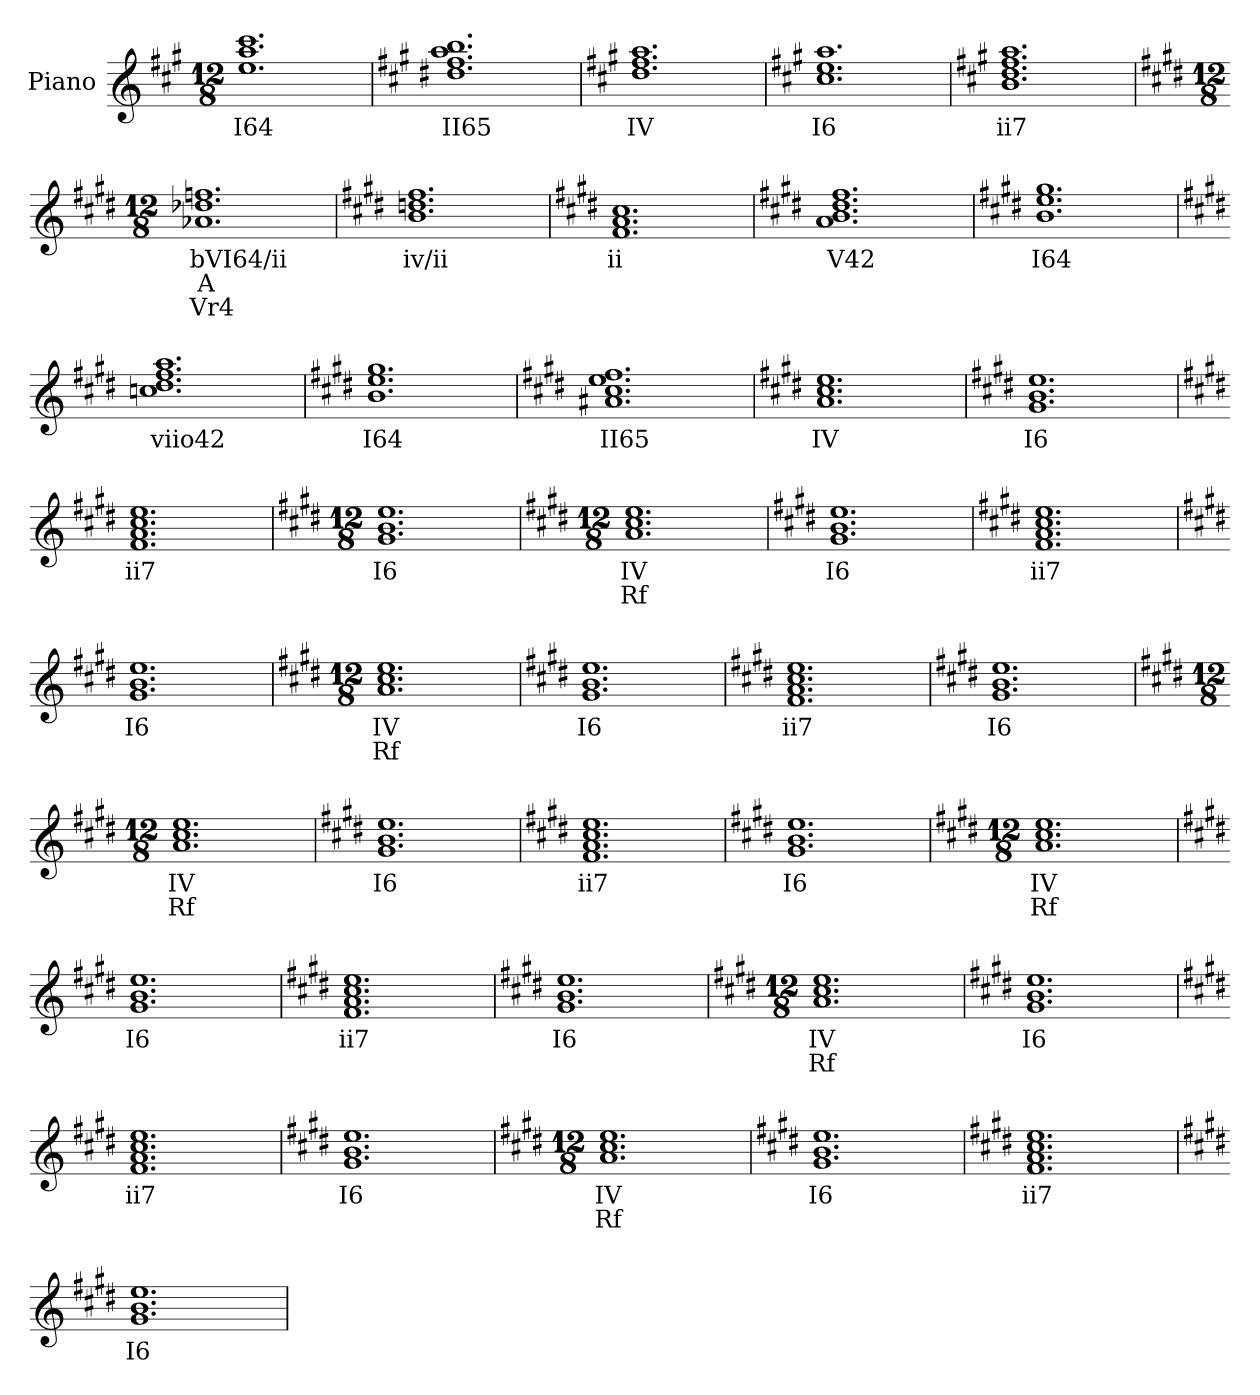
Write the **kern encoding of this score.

**kern	**text	**text	**text
*part1	*part1	*part1	*part1
*staff1	*staff1	*staff1	*staff1
*I"Piano	*	*	*
*I'Pno	*	*	*
*k[f#c#g#]	*	*	*
*A:	*	*	*
*M12/8	*	*	*
=	=	=	=
1.ee 1.aa 1.ccc#	I64	.	.
=	=	=	=
*k[f#c#g#]	*	*	*
*A:	*	*	*
1.dd#X 1.ff# 1.aa 1.bb	II65	.	.
=	=	=	=
*k[f#c#g#]	*	*	*
*A:	*	*	*
1.dd 1.ff# 1.aa	IV	.	.
=	=	=	=
*k[f#c#g#]	*	*	*
*A:	*	*	*
1.cc# 1.ee 1.aa	I6	.	.
=	=	=	=
*k[f#c#g#]	*	*	*
*A:	*	*	*
1.b 1.dd 1.ff# 1.aa	ii7	.	.
=	=	=	=
*k[f#c#g#d#]	*	*	*
*E:	*	*	*
*M12/8	*	*	*
1.a-X 1.dd-X 1.ffn	bVI64/ii	A	Vr4
=	=	=	=
*k[f#c#g#d#]	*	*	*
*E:	*	*	*
1.b 1.ddn 1.ff#	iv/ii	.	.
=	=	=	=
*k[f#c#g#d#]	*	*	*
*E:	*	*	*
1.f# 1.a 1.cc#	ii	.	.
=	=	=	=
*k[f#c#g#d#]	*	*	*
*E:	*	*	*
1.a 1.b 1.dd# 1.ff#	V42	.	.
=	=	=	=
*k[f#c#g#d#]	*	*	*
*E:	*	*	*
1.b 1.ee 1.gg#	I64	.	.
=	=	=	=
*k[f#c#g#d#]	*	*	*
*E:	*	*	*
1.ccn 1.dd# 1.ff# 1.aa	viio42	.	.
=	=	=	=
*k[f#c#g#d#]	*	*	*
*E:	*	*	*
1.b 1.ee 1.gg#	I64	.	.
=	=	=	=
*k[f#c#g#d#]	*	*	*
*E:	*	*	*
1.a#X 1.cc# 1.ee 1.ff#	II65	.	.
=	=	=	=
*k[f#c#g#d#]	*	*	*
*E:	*	*	*
1.a 1.cc# 1.ee	IV	.	.
=	=	=	=
*k[f#c#g#d#]	*	*	*
*E:	*	*	*
1.g# 1.b 1.ee	I6	.	.
=	=	=	=
*k[f#c#g#d#]	*	*	*
*E:	*	*	*
1.f# 1.a 1.cc# 1.ee	ii7	.	.
=	=	=	=
*k[f#c#g#d#]	*	*	*
*E:	*	*	*
*M12/8	*	*	*
1.g# 1.b 1.ee	I6	.	.
=	=	=	=
*k[f#c#g#d#]	*	*	*
*E:	*	*	*
*M12/8	*	*	*
1.a 1.cc# 1.ee	IV	Rf	.
=	=	=	=
*k[f#c#g#d#]	*	*	*
*E:	*	*	*
1.g# 1.b 1.ee	I6	.	.
=	=	=	=
*k[f#c#g#d#]	*	*	*
*E:	*	*	*
1.f# 1.a 1.cc# 1.ee	ii7	.	.
=	=	=	=
*k[f#c#g#d#]	*	*	*
*E:	*	*	*
1.g# 1.b 1.ee	I6	.	.
=	=	=	=
*k[f#c#g#d#]	*	*	*
*E:	*	*	*
*M12/8	*	*	*
1.a 1.cc# 1.ee	IV	Rf	.
=	=	=	=
*k[f#c#g#d#]	*	*	*
*E:	*	*	*
1.g# 1.b 1.ee	I6	.	.
=	=	=	=
*k[f#c#g#d#]	*	*	*
*E:	*	*	*
1.f# 1.a 1.cc# 1.ee	ii7	.	.
=	=	=	=
*k[f#c#g#d#]	*	*	*
*E:	*	*	*
1.g# 1.b 1.ee	I6	.	.
=	=	=	=
*k[f#c#g#d#]	*	*	*
*E:	*	*	*
*M12/8	*	*	*
1.a 1.cc# 1.ee	IV	Rf	.
=	=	=	=
*k[f#c#g#d#]	*	*	*
*E:	*	*	*
1.g# 1.b 1.ee	I6	.	.
=	=	=	=
*k[f#c#g#d#]	*	*	*
*E:	*	*	*
1.f# 1.a 1.cc# 1.ee	ii7	.	.
=	=	=	=
*k[f#c#g#d#]	*	*	*
*E:	*	*	*
1.g# 1.b 1.ee	I6	.	.
=	=	=	=
*k[f#c#g#d#]	*	*	*
*E:	*	*	*
*M12/8	*	*	*
1.a 1.cc# 1.ee	IV	Rf	.
=	=	=	=
*k[f#c#g#d#]	*	*	*
*E:	*	*	*
1.g# 1.b 1.ee	I6	.	.
=	=	=	=
*k[f#c#g#d#]	*	*	*
*E:	*	*	*
1.f# 1.a 1.cc# 1.ee	ii7	.	.
=	=	=	=
*k[f#c#g#d#]	*	*	*
*E:	*	*	*
1.g# 1.b 1.ee	I6	.	.
=	=	=	=
*k[f#c#g#d#]	*	*	*
*E:	*	*	*
*M12/8	*	*	*
1.a 1.cc# 1.ee	IV	Rf	.
=	=	=	=
*k[f#c#g#d#]	*	*	*
*E:	*	*	*
1.g# 1.b 1.ee	I6	.	.
=	=	=	=
*k[f#c#g#d#]	*	*	*
*E:	*	*	*
1.f# 1.a 1.cc# 1.ee	ii7	.	.
=	=	=	=
*k[f#c#g#d#]	*	*	*
*E:	*	*	*
1.g# 1.b 1.ee	I6	.	.
=	=	=	=
*k[f#c#g#d#]	*	*	*
*E:	*	*	*
*M12/8	*	*	*
1.a 1.cc# 1.ee	IV	Rf	.
=	=	=	=
*k[f#c#g#d#]	*	*	*
*E:	*	*	*
1.g# 1.b 1.ee	I6	.	.
=	=	=	=
*k[f#c#g#d#]	*	*	*
*E:	*	*	*
1.f# 1.a 1.cc# 1.ee	ii7	.	.
=	=	=	=
*k[f#c#g#d#]	*	*	*
*E:	*	*	*
1.g# 1.b 1.ee	I6	.	.
=	=	=	=
*-	*-	*-	*-
